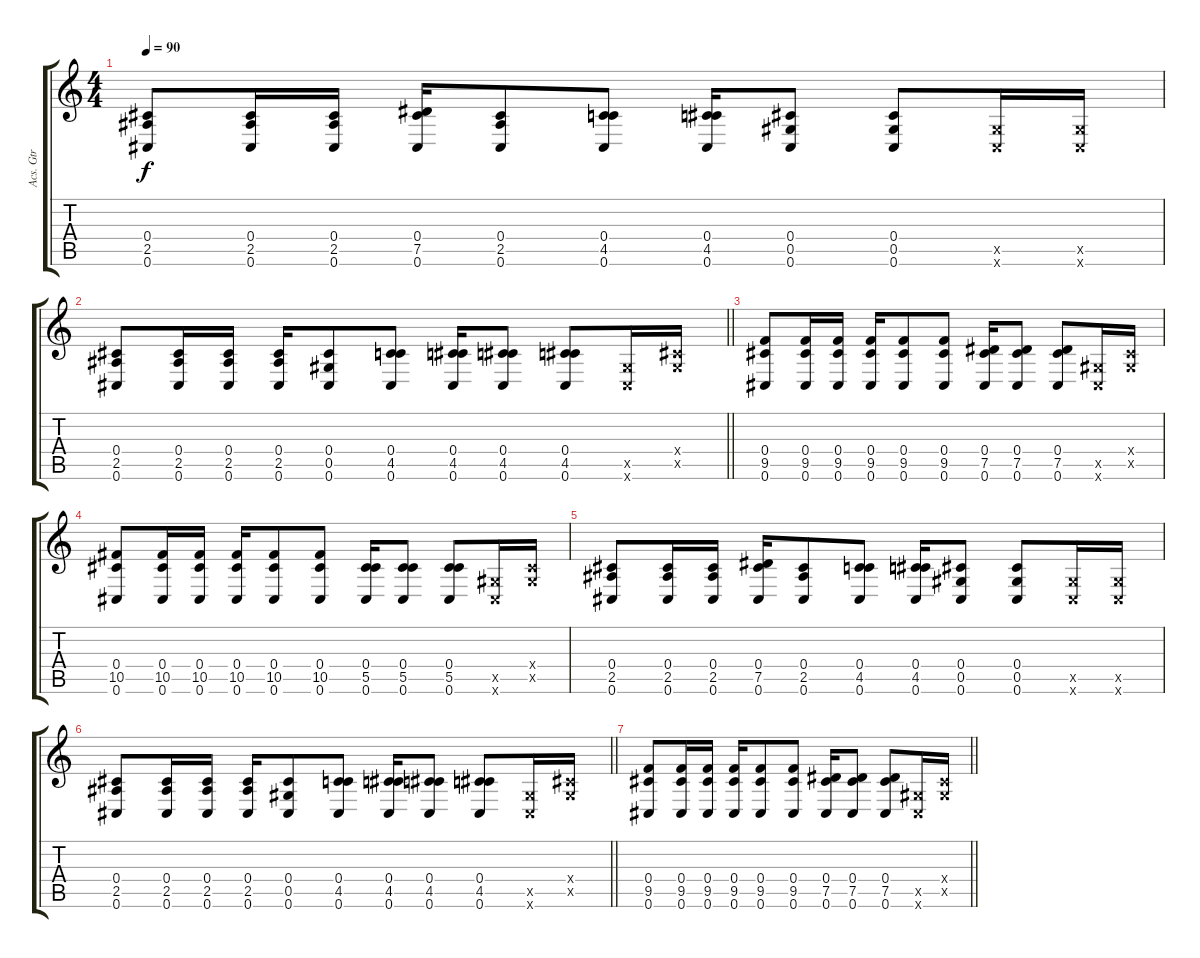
\track ("Acs. Gtr" "Acs. Gtr") {instrument acousticguitarsteel}
\staff {score tabs}
\tuning (Eb4 Bb3 Gb3 Db3 Ab2 Db2) {hide}
\ts (4 4)
\tempo 90
\clef g2
\ks c
(0.4 2.5 0.6).8{dy f} (0.4 2.5 0.6).16 (0.4 2.5 0.6).16 (0.4 7.5 0.6).16 (0.4 2.5 0.6).8 (0.4 4.5 0.6).8 (0.4 4.5 0.6).16 (0.4 0.5 0.6).8 (0.4 0.5 0.6).8 (0.5{x} 0.6{x}).16 (0.5{x} 0.6{x}).16 |
\barLineRight lightlight
(0.4 2.5 0.6).8 (0.4 2.5 0.6).16 (0.4 2.5 0.6).16 (0.4 2.5 0.6).16 (0.4 0.5 0.6).8 (0.4 4.5 0.6).8 (0.4 4.5 0.6).16 (0.4 4.5 0.6).8 (0.4 4.5 0.6).8 (0.5{x} 0.6{x}).16 (0.4{x} 0.5{x}).16 |
(0.4 9.5 0.6).8 (0.4 9.5 0.6).16 (0.4 9.5 0.6).16 (0.4 9.5 0.6).16 (0.4 9.5 0.6).8 (0.4 9.5 0.6).8 (0.4 7.5 0.6).16 (0.4 7.5 0.6).8 (0.4 7.5 0.6).8 (0.5{x} 0.6{x}).16 (0.4{x} 0.5{x}).16 |
(0.4 10.5 0.6).8 (0.4 10.5 0.6).16 (0.4 10.5 0.6).16 (0.4 10.5 0.6).16 (0.4 10.5 0.6).8 (0.4 10.5 0.6).8 (0.4 5.5 0.6).16 (0.4 5.5 0.6).8 (0.4 5.5 0.6).8 (0.5{x} 0.6{x}).16 (0.4{x} 0.5{x}).16 |
(0.4 2.5 0.6).8 (0.4 2.5 0.6).16 (0.4 2.5 0.6).16 (0.4 7.5 0.6).16 (0.4 2.5 0.6).8 (0.4 4.5 0.6).8 (0.4 4.5 0.6).16 (0.4 0.5 0.6).8 (0.4 0.5 0.6).8 (0.5{x} 0.6{x}).16 (0.5{x} 0.6{x}).16 |
\barLineRight lightlight
(0.4 2.5 0.6).8 (0.4 2.5 0.6).16 (0.4 2.5 0.6).16 (0.4 2.5 0.6).16 (0.4 0.5 0.6).8 (0.4 4.5 0.6).8 (0.4 4.5 0.6).16 (0.4 4.5 0.6).8 (0.4 4.5 0.6).8 (0.5{x} 0.6{x}).16 (0.4{x} 0.5{x}).16 |
\barLineRight lightlight
(0.4 9.5 0.6).8 (0.4 9.5 0.6).16 (0.4 9.5 0.6).16 (0.4 9.5 0.6).16 (0.4 9.5 0.6).8 (0.4 9.5 0.6).8 (0.4 7.5 0.6).16 (0.4 7.5 0.6).8 (0.4 7.5 0.6).8 (0.5{x} 0.6{x}).16 (0.4{x} 0.5{x}).16
